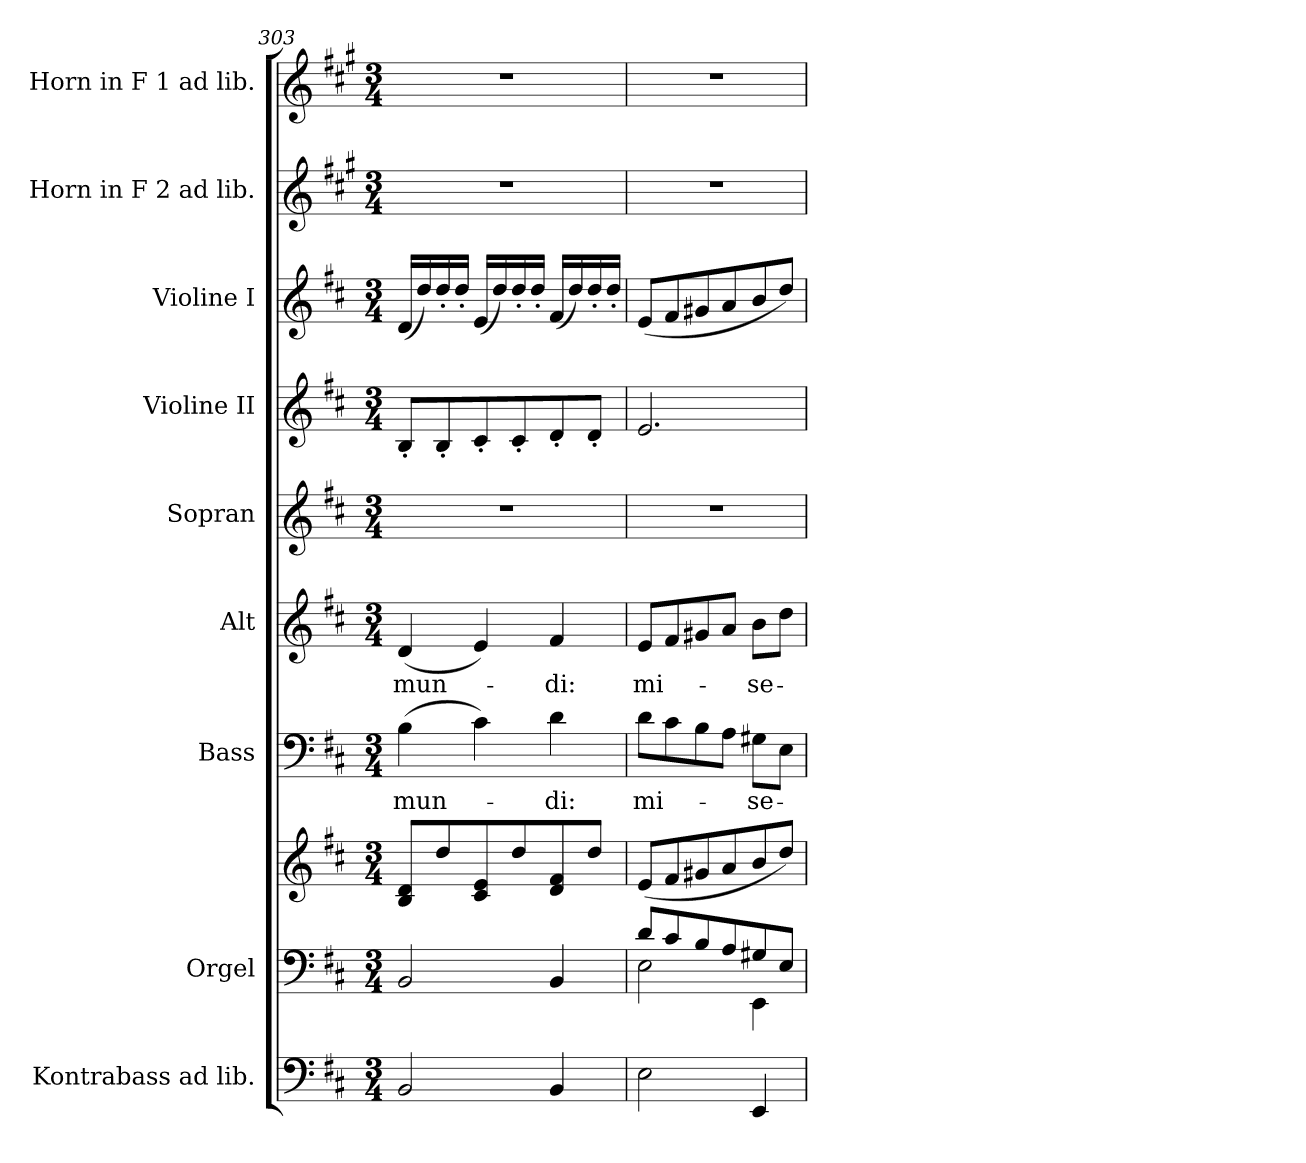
**kern	**kern	**kern	**kern	**text	**kern	**text	**kern	**kern	**kern	**kern	**kern
*part9	*part8	*part8	*part7	*part7	*part6	*part6	*part5	*part4	*part3	*part2	*part1
*staff10	*staff9	*staff8	*staff7	*staff7	*staff6	*staff6	*staff5	*staff4	*staff3	*staff2	*staff1
*I"Kontrabass ad lib.	*I"Orgel	*	*I"Bass	*	*I"Alt	*	*I"Sopran	*I"Violine II	*I"Violine I	*I"Horn in F 2 ad lib.	*I"Horn in F 1 ad lib.
*I'Kb.	*I'Org.	*	*I'B.	*	*I'A.	*	*I'S.	*I'Vl. II	*I'Vl. I	*	*
*clefF4	*clefF4	*clefG2	*clefF4	*	*clefG2	*	*clefG2	*clefG2	*clefG2	*clefG2	*clefG2
*ITrd7c12	*	*	*	*	*	*	*	*	*	*ITrd4c7	*ITrd4c7
*k[f#c#]	*k[f#c#]	*k[f#c#]	*k[f#c#]	*	*k[f#c#]	*	*k[f#c#]	*k[f#c#]	*k[f#c#]	*k[f#c#]	*k[f#c#]
*D:	*D:	*D:	*D:	*	*D:	*	*D:	*D:	*D:	*D:	*D:
*M3/4	*M3/4	*M3/4	*M3/4	*	*M3/4	*	*M3/4	*M3/4	*M3/4	*M3/4	*M3/4
=303	=303	=303	=303	=303	=303	=303	=303	=303	=303	=303	=303
!	!	!	!	!LO:LY:b	!	!LO:LY:b	!	!	!	!	!
2BBB/	2BB/	8B/ 8d/L	(>4B\	mun-	(<4d/	mun-	2.r	8B'</L	(<16d/LL	2.r	2.r
.	.	.	.	.	.	.	.	.	16dd/)	.	.
.	.	8dd/	.	.	.	.	.	8B'</	16dd'</	.	.
.	.	.	.	.	.	.	.	.	16dd'</JJ	.	.
.	.	8c#/ 8e/	4c#\)	.	4e/)	.	.	8c#'</	(<16e/LL	.	.
.	.	.	.	.	.	.	.	.	16dd/)	.	.
.	.	8dd/	.	.	.	.	.	8c#'</	16dd'</	.	.
.	.	.	.	.	.	.	.	.	16dd'</JJ	.	.
!	!	!	!	!LO:LY:b	!	!LO:LY:b	!	!	!	!	!
4BBB/	4BB/	8d/ 8f#/	4d\	-di:	4f#/	-di:	.	8d'</	(<16f#/LL	.	.
.	.	.	.	.	.	.	.	.	16dd/)	.	.
.	.	8dd/J	.	.	.	.	.	8d'</J	16dd'</	.	.
.	.	.	.	.	.	.	.	.	16dd'</JJ	.	.
=304	=304	=304	=304	=304	=304	=304	=304	=304	=304	=304	=304
*	*^	*	*	*	*	*	*	*	*	*	*
!	!	!	!	!	!LO:LY:b	!	!LO:LY:b	!	!	!	!	!
2EE\	8d/L	2E\	(<8e/L	8d\L	mi-	8e/L	mi-	2.r	2.e/	(<8e/L	2.r	2.r
.	8c#/	.	8f#/	8c#\	.	8f#/	.	.	.	8f#/	.	.
.	8B/	.	8g#X/	8B\	.	8g#X/	.	.	.	8g#X/	.	.
.	8A/	.	8a/	8A\J	.	8a/J	.	.	.	8a/	.	.
!	!	!	!	!	!LO:LY:b	!	!LO:LY:b	!	!	!	!	!
4EEE/	8G#X/	4EE\	8b/	8G#X\L	-se-	8b\L	-se-	.	.	8b/	.	.
.	8E/J	.	8dd/J)	8E\J	.	8dd\J	.	.	.	8dd/J)	.	.
*	*v	*v	*	*	*	*	*	*	*	*	*	*
=	=	=	=	=	=	=	=	=	=	=	=
*-	*-	*-	*-	*-	*-	*-	*-	*-	*-	*-	*-
